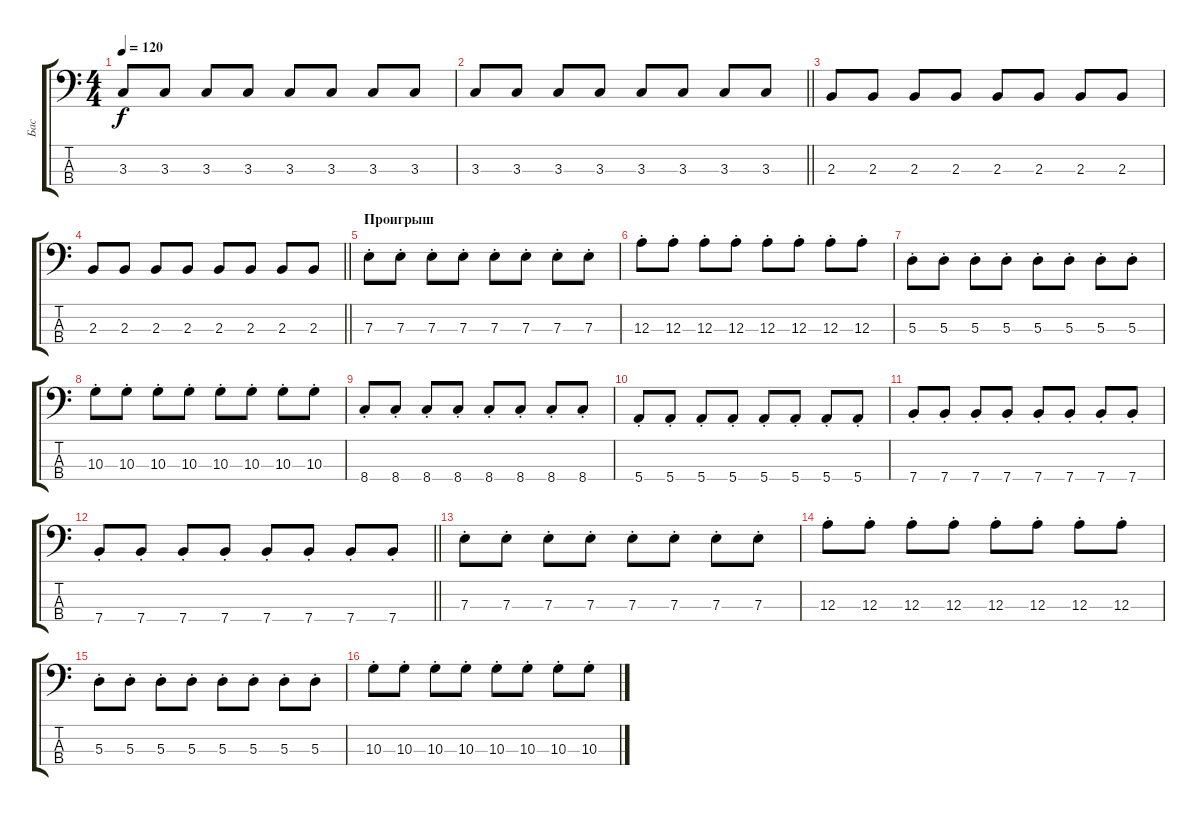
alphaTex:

\track ("Бас" "Бас") {instrument electricbassfinger}
\staff {score tabs}
\tuning (G2 D2 A1 E1) {hide}
\ts (4 4)
\tempo 120
\clef f4
\ks c
3.3.8{dy f} 3.3.8 3.3.8 3.3.8 3.3.8 3.3.8 3.3.8 3.3.8 |
\barLineRight lightlight
3.3.8 3.3.8 3.3.8 3.3.8 3.3.8 3.3.8 3.3.8 3.3.8 |
2.3.8 2.3.8 2.3.8 2.3.8 2.3.8 2.3.8 2.3.8 2.3.8 |
\barLineRight lightlight
2.3.8 2.3.8 2.3.8 2.3.8 2.3.8 2.3.8 2.3.8 2.3.8 |
\section ("" "Проигрыш")
7.3{st}.8 7.3{st}.8 7.3{st}.8 7.3{st}.8 7.3{st}.8 7.3{st}.8 7.3{st}.8 7.3{st}.8 |
12.3{st}.8 12.3{st}.8 12.3{st}.8 12.3{st}.8 12.3{st}.8 12.3{st}.8 12.3{st}.8 12.3{st}.8 |
5.3{st}.8 5.3{st}.8 5.3{st}.8 5.3{st}.8 5.3{st}.8 5.3{st}.8 5.3{st}.8 5.3{st}.8 |
10.3{st}.8 10.3{st}.8 10.3{st}.8 10.3{st}.8 10.3{st}.8 10.3{st}.8 10.3{st}.8 10.3{st}.8 |
8.4{st}.8 8.4{st}.8 8.4{st}.8 8.4{st}.8 8.4{st}.8 8.4{st}.8 8.4{st}.8 8.4{st}.8 |
5.4{st}.8 5.4{st}.8 5.4{st}.8 5.4{st}.8 5.4{st}.8 5.4{st}.8 5.4{st}.8 5.4{st}.8 |
7.4{st}.8 7.4{st}.8 7.4{st}.8 7.4{st}.8 7.4{st}.8 7.4{st}.8 7.4{st}.8 7.4{st}.8 |
\barLineRight lightlight
7.4{st}.8 7.4{st}.8 7.4{st}.8 7.4{st}.8 7.4{st}.8 7.4{st}.8 7.4{st}.8 7.4{st}.8 |
\section ("" " ")
7.3{st}.8 7.3{st}.8 7.3{st}.8 7.3{st}.8 7.3{st}.8 7.3{st}.8 7.3{st}.8 7.3{st}.8 |
12.3{st}.8 12.3{st}.8 12.3{st}.8 12.3{st}.8 12.3{st}.8 12.3{st}.8 12.3{st}.8 12.3{st}.8 |
5.3{st}.8 5.3{st}.8 5.3{st}.8 5.3{st}.8 5.3{st}.8 5.3{st}.8 5.3{st}.8 5.3{st}.8 |
10.3{st}.8 10.3{st}.8 10.3{st}.8 10.3{st}.8 10.3{st}.8 10.3{st}.8 10.3{st}.8 10.3{st}.8
